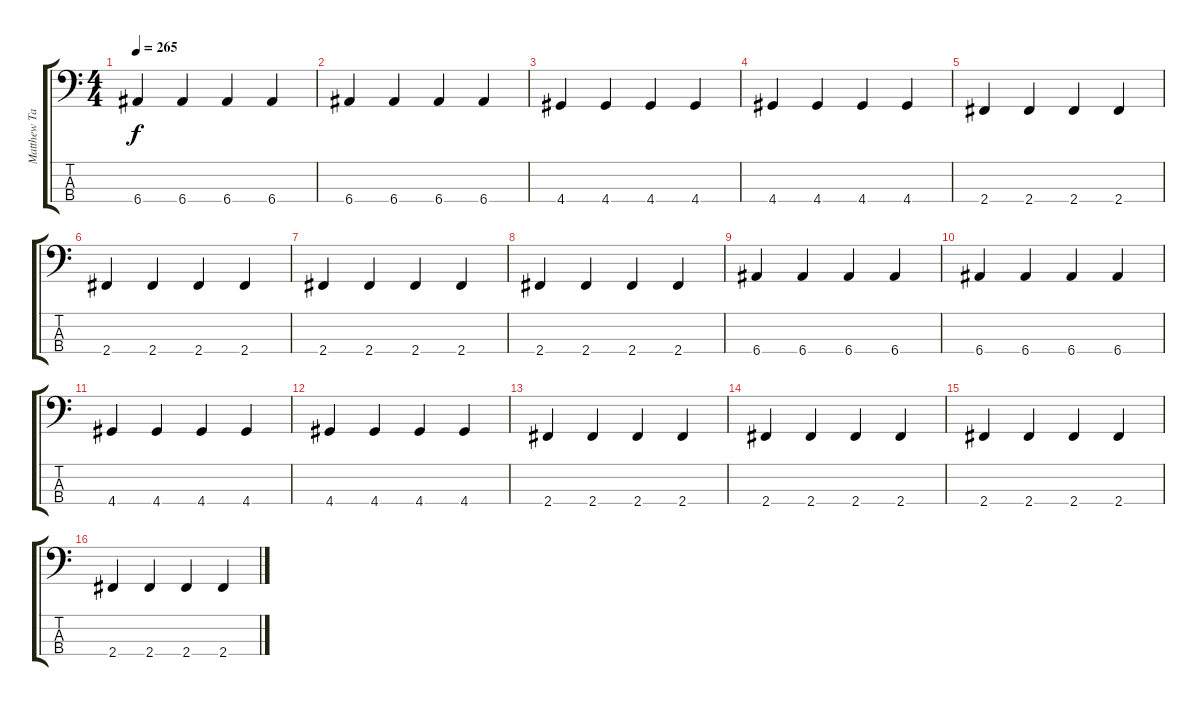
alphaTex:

\track ("Matthew Taylor" "Matthew Ta") {instrument electricbassfinger bank 177}
\staff {score tabs}
\tuning (G2 D2 A1 E1) {hide}
\ts (4 4)
\tempo 265
\clef f4
\ks c
6.4.4{dy f} 6.4.4 6.4.4 6.4.4 |
6.4.4 6.4.4 6.4.4 6.4.4 |
4.4.4 4.4.4 4.4.4 4.4.4 |
4.4.4 4.4.4 4.4.4 4.4.4 |
2.4.4 2.4.4 2.4.4 2.4.4 |
2.4.4 2.4.4 2.4.4 2.4.4 |
2.4.4 2.4.4 2.4.4 2.4.4 |
2.4.4 2.4.4 2.4.4 2.4.4 |
6.4.4 6.4.4 6.4.4 6.4.4 |
6.4.4 6.4.4 6.4.4 6.4.4 |
4.4.4 4.4.4 4.4.4 4.4.4 |
4.4.4 4.4.4 4.4.4 4.4.4 |
2.4.4 2.4.4 2.4.4 2.4.4 |
2.4.4 2.4.4 2.4.4 2.4.4 |
2.4.4 2.4.4 2.4.4 2.4.4 |
2.4.4 2.4.4 2.4.4 2.4.4
